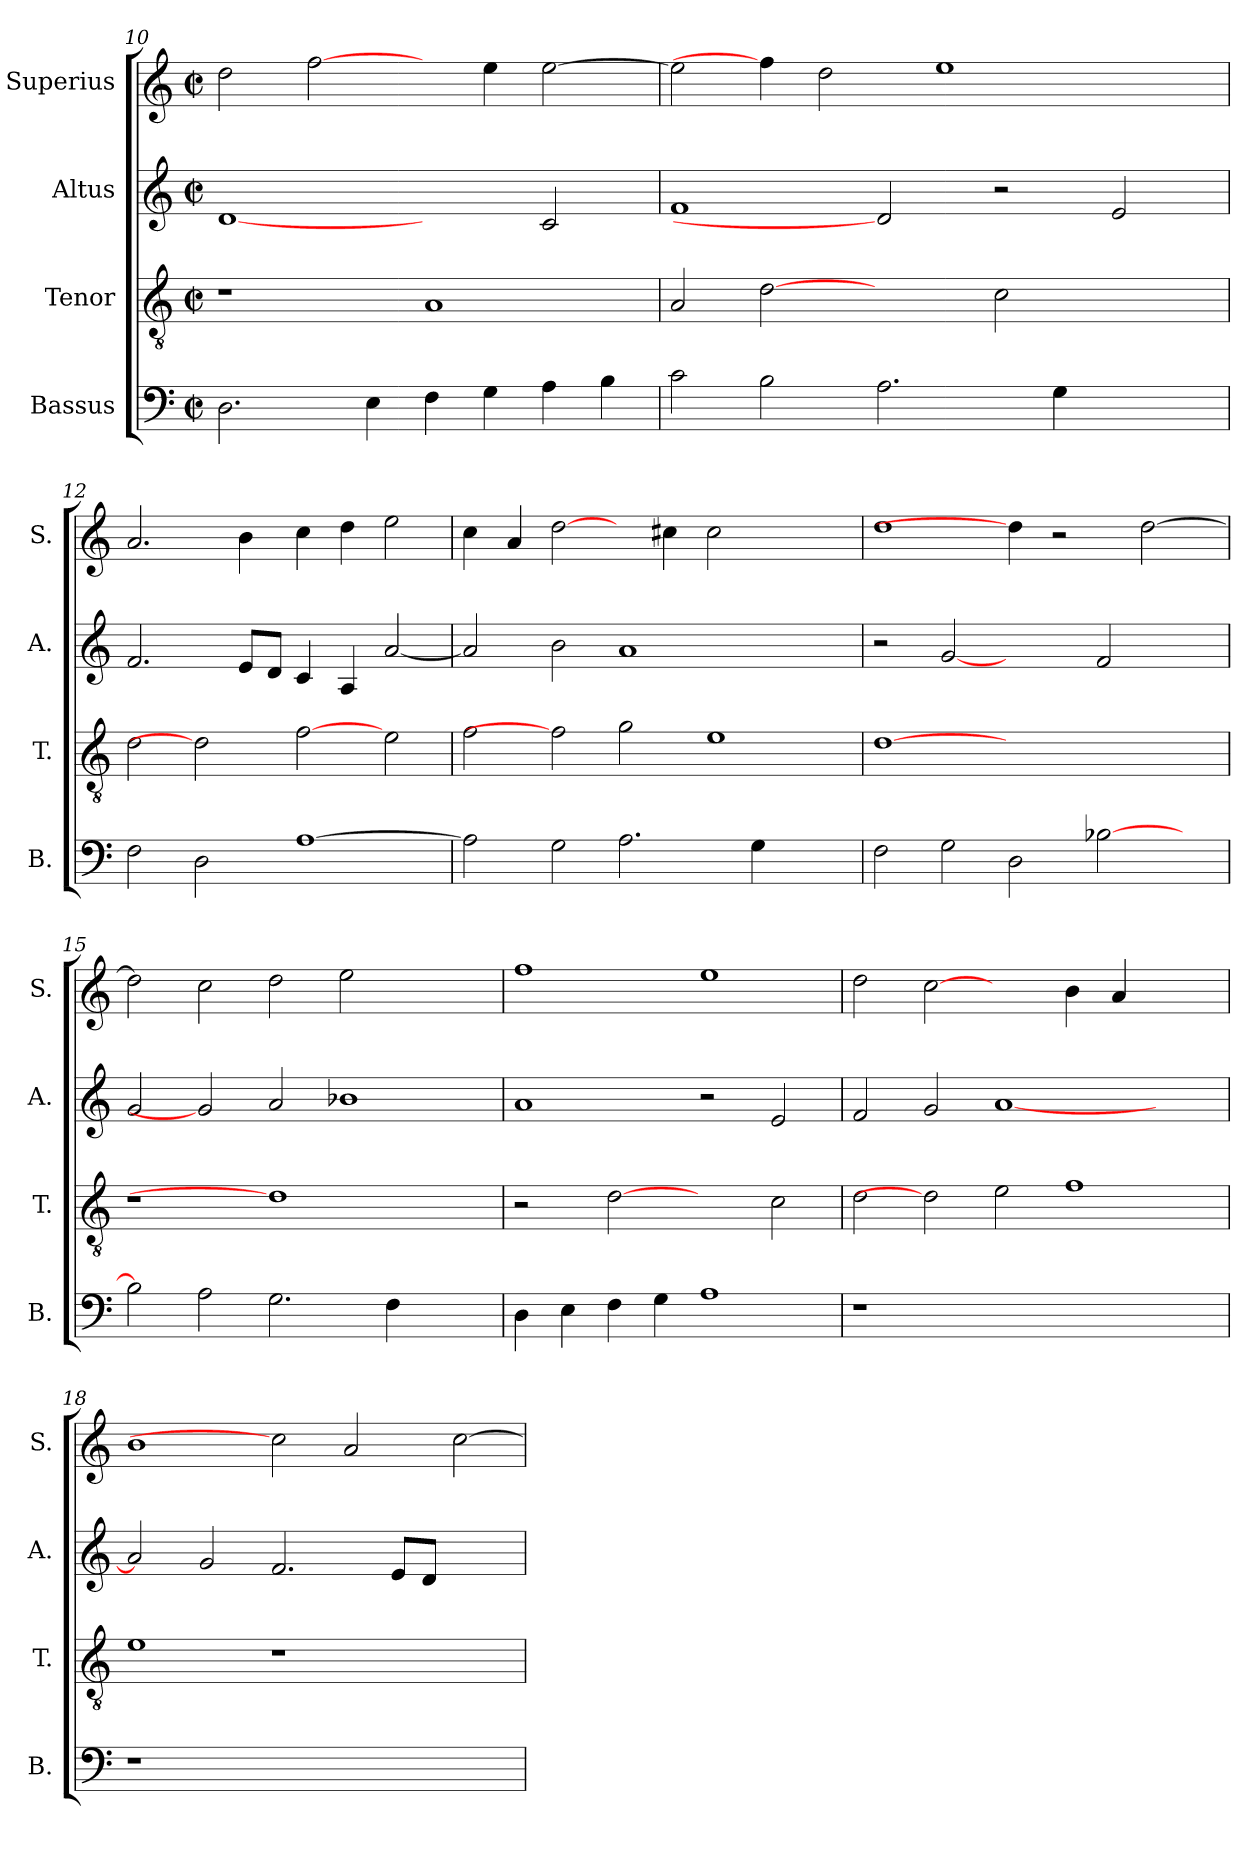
**kern	**kern	**kern	**kern
*part4	*part3	*part2	*part1
*staff4	*staff3	*staff2	*staff1
*I"Bassus	*I"Tenor	*I"Altus	*I"Superius
*I'B.	*I'T.	*I'A.	*I'S.
!!LO:PB:g=z
*clefF4	*clefGv2	*clefG2	*clefG2
*	*ITrd7c12	*	*
*k[]	*k[]	*k[]	*k[]
*C:	*C:	*C:	*C:
*M2/2	*M2/2	*M2/2	*M2/2
*met(c|)	*met(c|)	*met(c|)	*met(c|)
=10	=10	=10	=10
2.Di\	1r	[1di	2ddi\
.	.	.	[2ffi\
4Ei\	.	.	.
4Fi\	1AAi	2ryy	4ryy
4Gi\	.	.	4eei\
4Ai\	.	2ci/	[>2eei\
4Bi\	.	.	.
=11	=11	=11	=11
2ci\	2AAi/	1fi	2eei\]
2Bi\	[2Di	.	4ffi\]
.	.	.	2ddi\
2.Ai\	2ryy	2di]	.
.	.	.	1eei
.	2Ci\	2r	.
4Gi\	.	.	.
2ryy	2ryy	2ei/	.
.	.	.	4ryy
=12	=12	=12	=12
2Fi\	2Di\	2.fi/	2.ai/
2Di\	2Di]	.	.
.	.	8ei/L	4bi\
.	.	8di/J	.
[>1Ai	[2Fi	4ci/	4cci\
.	.	4Ai/	4ddi\
.	2Ei\	[<2ai/	2eei\
=13	=13	=13	=13
2Ai\]	2Fi\	2ai/]	4cci\
.	.	.	4ai/
2Gi\	2Fi]	2bi\	[2ddi\
2.Ai\	2Gi\	1ai	4ryy
.	.	.	4cc#Xi\
.	1Ei	.	2cc#i\
4Gi\	.	.	.
2ryy	.	2ryy	2ryy
!!LO:LB:g=z
=14	=14	=14	=14
2Fi\	[1Di	2r	1ddi
2Gi\	.	[2gi	.
2Di\	1ryy	2ryy	4ddi\]
.	.	.	2r
[>2B-Xi\	.	2fi/	.
.	.	.	[>2ddi\
4ryy	4ryy	4ryy	.
=15	=15	=15	=15
!	!LO:N:vis=1	!	!
2B-i\]	1r	2gi/	2ddi\]
2Ai\	.	2gi]	2cci\
2.Gi\	1Di]	2ai/	2ddi\
.	.	1b-Xi	2eei\
4Fi\	.	.	.
2ryy	2ryy	.	2ryy
=16	=16	=16	=16
4Di\	2r	1ai	1ffi
4Ei\	.	.	.
4Fi\	[2Di	.	.
4Gi\	.	.	.
1Ai	2ryy	2r	1eei
.	2Ci\	2ei/	.
=17	=17	=17	=17
!LO:N:vis=1	!	!	!
1r	2Di\	2fi/	2ddi\
.	2Di]	2gi/	[2cci
1.ryy	2Ei\	[<1ai	2ryy
.	1Fi	.	4bi\
.	.	.	4ai/
.	.	2ryy	2ryy
=18	=18	=18	=18
!LO:N:vis=1	!	!	!
1r	1Ei	2ai/]	1bi
.	.	2gi/	.
1.ryy	1r	2.fi/	2cci]
.	.	.	2ai/
.	.	8ei/L	.
.	.	8di/J	.
.	2ryy	2ryy	[>2cci\
=	=	=	=
*-	*-	*-	*-
